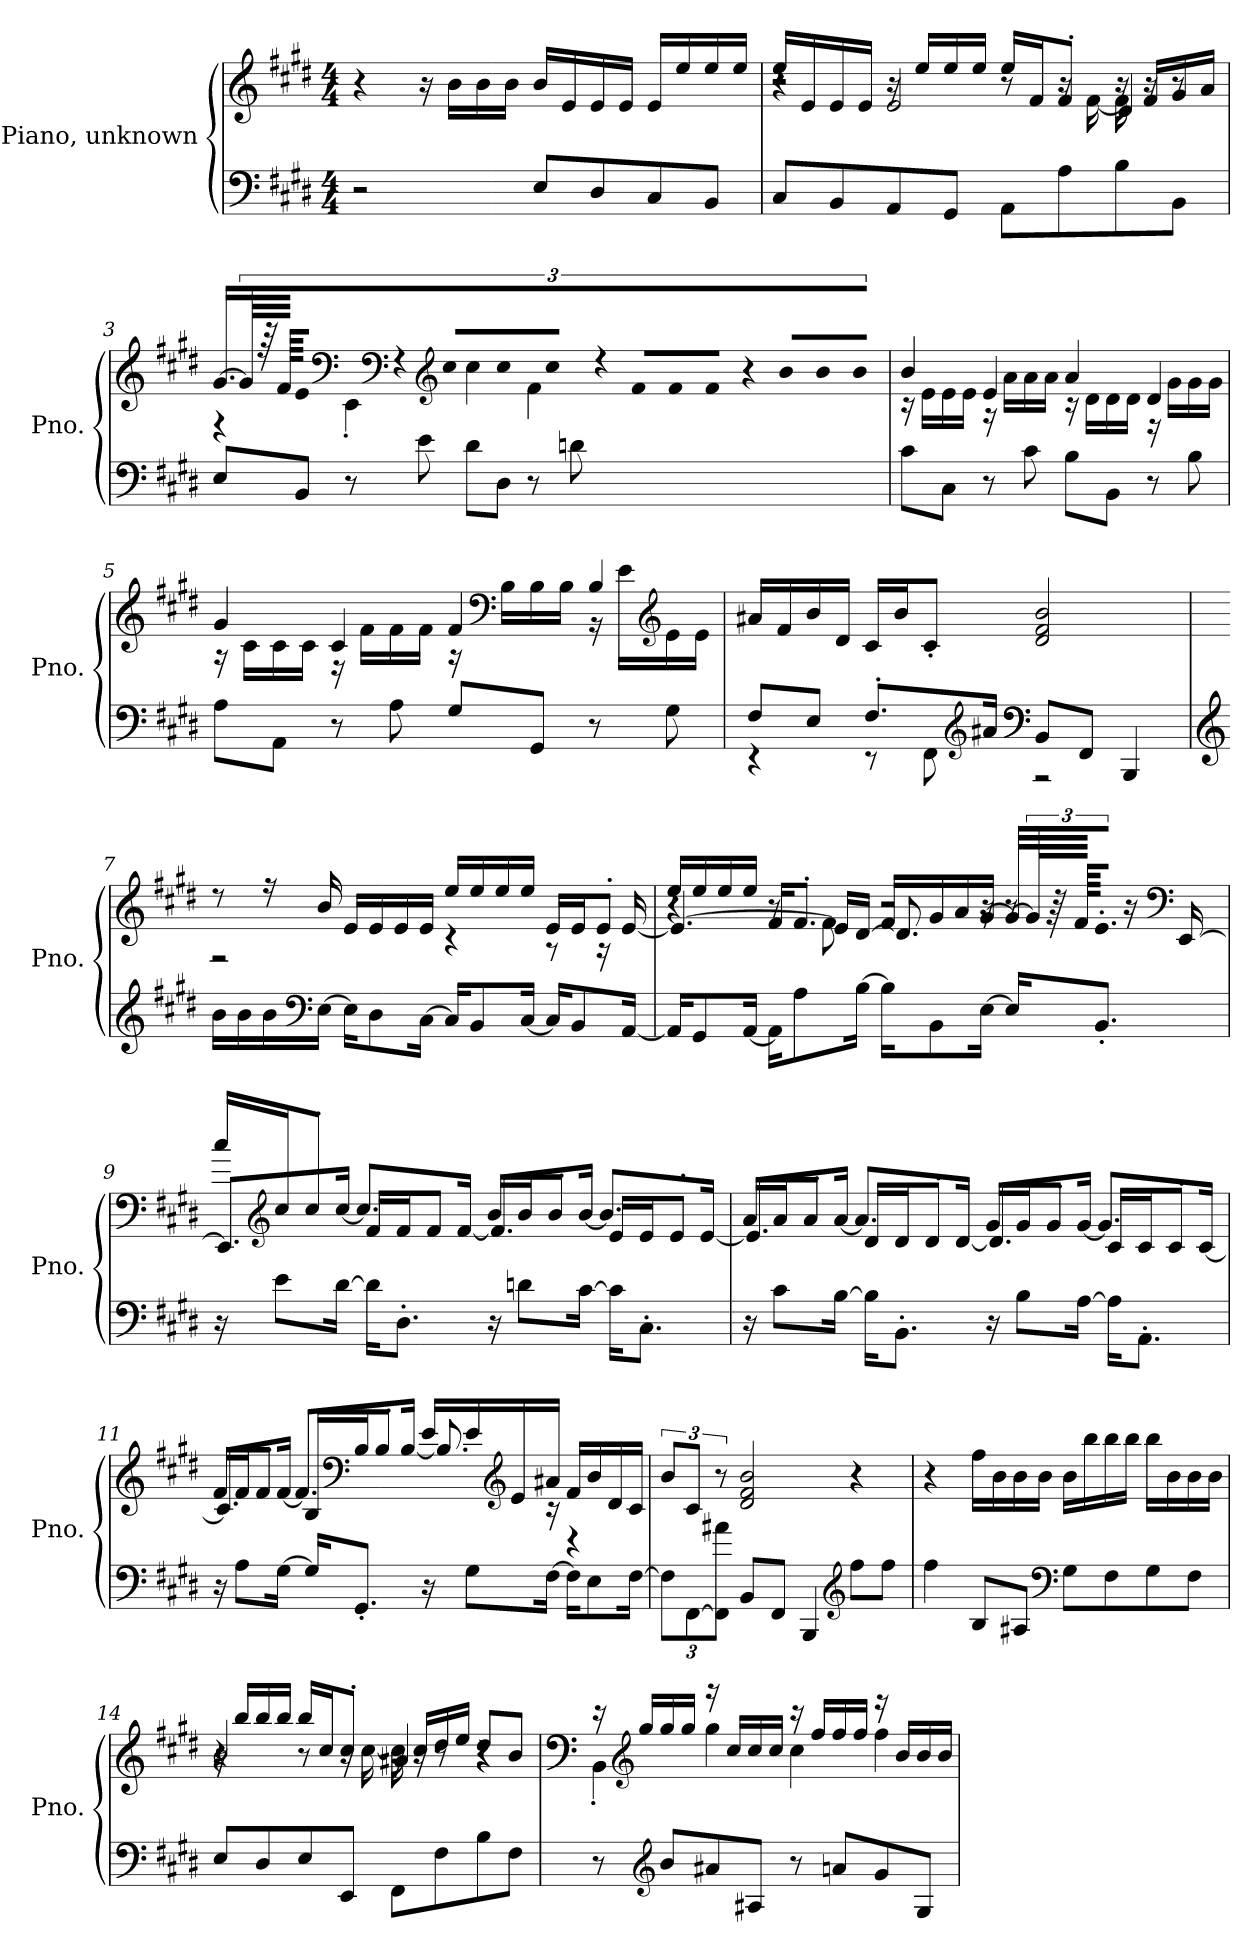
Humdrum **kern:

**kern	**kern
*part1	*part1
*staff2	*staff1
*I"Piano, unknown	*
*I'Pno.	*
*clefF4	*clefG2
*k[f#c#g#d#]	*k[f#c#g#d#]
*M4/4	*M4/4
*MM120	*MM120
=1	=1
2r	4r
.	16r
.	16b\LL
.	16b\
.	16b\JJ
8E/L	16b/LL
.	16e/
8D#/	16e/
.	16e/JJ
8C#/	16e/LL
.	16ee/
8BB/J	16ee/
.	16ee/JJ
=2	=2
*	*^
*	*	*^
8C#/L	16ee/LL	2r	4r
.	16e/	.	.
8BB/	16e/	.	.
.	16e/JJ	.	.
8AA/	16r	.	2e/
.	16ee/LL	.	.
8GG#/J	16ee/	.	.
.	16ee/JJ	.	.
8AA\L	16ee/LL	8r	.
.	16f#/J	.	.
8A\	8f#'/J	16r	.
.	.	[16f#\	.
8B\	16r	16f#\]	4d#/
.	16f#/LL	16r	.
8BB\J	16g#/	8r	.
.	16a/JJ	.	.
*	*	*v	*v
!!LO:LB:g=z
=3	=3	=3
8E/L	[16.g#/LL	4r
.	96g#/JJkk]	.
.	96r	.
.	96f#/KKKL	.
8BB/J	8e/J	.
*	*clefF4	*
8r	16r	4EE'\
*	*clefG2	*
.	16cc#/LL	.
8e\	16cc#/	.
.	16cc#/JJ	.
8d#\L	16r	4cc#\
.	16f#/LL	.
8D#\J	16f#/	.
.	16f#/JJ	.
8r	16r	4f#\
.	16b/LL	.
8dn\	16b/	.
.	16b/JJ	.
=4	=4	=4
8c#\L	4b/	16r
.	.	16e\LL
8C#\J	.	16e\
.	.	16e\JJ
8r	4e/	16r
.	.	16a\LL
8c#\	.	16a\
.	.	16a\JJ
8B\L	4a/	16r
.	.	16d#\LL
8BB\J	.	16d#\
.	.	16d#\JJ
8r	4d#/	16r
.	.	16g#\LL
8B\	.	16g#\
.	.	16g#\JJ
!!LO:LB:g=z	!!
=5	=5	=5
8A\L	4g#/	16r
.	.	16c#\LL
8AA\J	.	16c#\
.	.	16c#\JJ
8r	4c#/	16r
.	.	16f#\LL
8A\	.	16f#\
.	.	16f#\JJ
8G#/L	4f#/	16r
*	*clefF4	*
.	.	16B\LL
8GG#/J	.	16B\
.	.	16B\JJ
8r	4B/	16r
.	.	16e\LL
*	*clefG2	*
8G#\	.	16e\
.	.	16e\JJ
*	*v	*v
=6	=6
*^	*
8F#/L	4r	16a#X/LL
.	.	16f#/
8E/J	.	16b/
.	.	16d#/JJ
8.F#'/L	8r	16c#/LL
.	.	16b/J
.	8FF#\	8c#'/J
*clefG2	*	*
16a#X/Jk	.	.
*clefF4	*	*
8BB/L	2r	2d#/ 2f#/ 2b/
8FF#/J	.	.
4BBB/	.	.
*v	*v	*
!!LO:LB:g=z
=7	=7
*clefG2	*
*	*^
16b\LL	8r	2r
16b\	.	.
16b\	16r	.
*clefF4	*	*
[16E\JJ	16b/	.
16E\KL]	16e/LL	.
8D#\	16e/	.
.	16e/	.
[16C#\Jk	16e/JJ	.
16C#/KL]	16ee/LL	4r
8BB/	16ee/	.
.	16ee/	.
[16C#/Jk	16ee/JJ	.
16C#/KL]	16e/LL	8r
8BB/	16e/J	.
.	8e'/J	16r
[16AA/Jk	.	[16e/
=8	=8	=8
*	*	*^
16AA/KL]	16ee/LL	4r	4.e/_
8GG#/	16ee/	.	.
.	16ee/	.	.
[16AA/Jk	16ee/JJ	.	.
16AA\KL]	16f#/KL	8r	.
8A\	8.f#'/J	.	.
.	.	8f#\	16e/LL]
[16B\Jk	.	.	[16d#/JJ
16B\KL]	16f#/LL	2r	8.d#/]
8BB\	16g#/	.	.
.	16a/	.	.
[16E\Jk	[16g#/JJ	.	16r
16E/KL]	32g#/LLL_	.	8r
.	96g#/JJJk]	.	.
.	96r	.	.
.	96f#/KKKL	.	.
8.BB'/J	8.e'/J	.	.
.	.	.	16r
*	*clefF4	*	*
.	.	.	[16EE/
*	*	*v	*v
!!LO:LB:g=z
=9	=9	=9
16r	16cc#/LL	8.EE/L]
*	*clefG2	*
8e\L	16cc#/J	.
.	8cc#'/J	.
[16d#\Jk	.	[16cc#/Jk
16d#\KL]	16f#/LL	8.cc#/L]
8.D#'\J	16f#/J	.
.	8f#'/J	.
.	.	[16f#/Jk
16r	16b/LL	8.f#/L]
8dn\L	16b/J	.
.	8b'/J	.
[16c#\Jk	.	[16b/Jk
16c#\KL]	16e/LL	8.b/L]
8.C#'\J	16e/J	.
.	8e'/J	.
.	.	[16e/Jk
=10	=10	=10
16r	16a/LL	8.e/L]
8c#\L	16a/J	.
.	8a'/J	.
[16B\Jk	.	[16a/Jk
16B\KL]	16d#/LL	8.a/L]
8.BB'\J	16d#/J	.
.	8d#'/J	.
.	.	[16d#/Jk
16r	16g#/LL	8.d#/L]
8B\L	16g#/J	.
.	8g#'/J	.
[16A\Jk	.	[16g#/Jk
16A\KL]	16c#/LL	8.g#/L]
8.AA'\J	16c#/J	.
.	8c#'/J	.
.	.	[16c#/Jk
!!LO:LB:g=z	!!
=11	=11	=11
16r	16f#/LL	8.c#/L]
8A\L	16f#/J	.
.	8f#'/J	.
[16G#\Jk	.	[16f#/Jk
16G#/KL]	16B/LL	8.f#/L]
*	*clefF4	*
8.GG#'/J	16B/J	.
.	8B'/J	.
.	.	[16B/Jk
16r	16e/LL	8.B/]
8G#\L	16e/	.
*	*clefG2	*
.	16e/	.
[16F#\Jk	16a#X/JJ	16r
16F#\KL]	16f#/LL	4r
8E\	16b/	.
.	16d#/	.
[16F#\Jk	16c#/JJ	.
*	*v	*v
=12	=12
*Xbrackettup	*
12F#\L]	12b/L
[12FF#\	12c#/J
12FF#\] 12a#X\J	12r
8BB/L	2d#/ 2f#/ 2b/
8FF#/J	.
4BBB/	.
*clefG2	*
8ff#\L	4r
8ff#\J	.
!!LO:PB:g=z
=13	=13
4ff#\	4r
8B/L	16ff#\LL
.	16b\
8A#X/J	16b\
.	16b\JJ
*clefF4	*
8G#\L	16b\LL
.	16bb\
8F#\	16bb\
.	16bb\JJ
8G#\	16bb\LL
.	16b\
8F#\J	16b\
.	16b\JJ
=14	=14
*	*^
*	*	*^
8E/L	16r	4r	2b/
.	16bb/LL	.	.
8D#/	16bb/	.	.
.	16bb/JJ	.	.
8E/	16bb/LL	8r	.
.	16cc#/J	.	.
8EE/J	8cc#'/J	16r	.
.	.	[16cc#\	.
8FF#\L	16r	16cc#\]	4a#X/
.	16cc#/LL	16r	.
8F#\	16dd#/	8r	.
.	16ee/JJ	.	.
8B\	8dd#/L	4r	4r
8F#\J	8b/J	.	.
*	*v	*v	*v
!!LO:LB:g=z
=15	=15
*	*clefF4
*	*^
8r	16r	4BB'\
*	*clefG2	*
.	16gg#/LL	.
*clefG2	*	*
8b/L	16gg#/	.
.	16gg#/JJ	.
8a#X/	16r	4gg#\
.	16cc#/LL	.
8A#X/J	16cc#/	.
.	16cc#/JJ	.
8r	16r	4cc#\
.	16ff#/LL	.
8an/L	16ff#/	.
.	16ff#/JJ	.
8g#/	16r	4ff#\
.	16b/LL	.
8G#/J	16b/	.
.	16b/JJ	.
*	*v	*v
=	=
*-	*-
